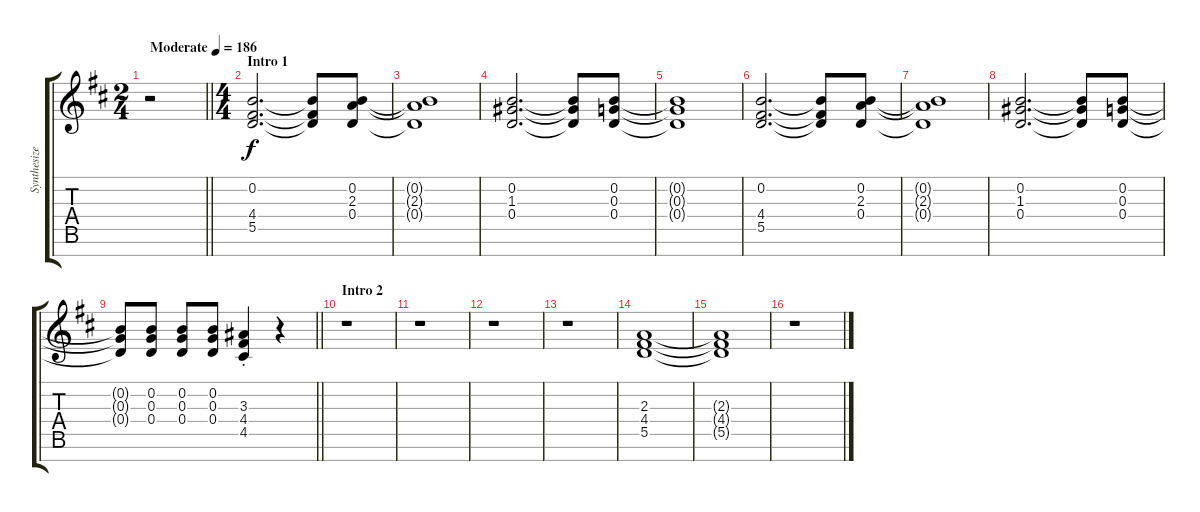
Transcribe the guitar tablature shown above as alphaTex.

\track ("Synthesizer I" "Synthesize") {instrument dulcimer}
\staff {score tabs}
\tuning (E5 B4 G4 D4 A3 E3 B2) {hide}
\ts (2 4)
\tempo (186 "Moderate")
\clef g2
\barLineRight lightlight
\ks d
r.2{dy f instrument dulcimer} |
\ts (4 4)
\section ("" "Intro 1")
(0.2 4.4 5.5).2{d} (0.2{t} 4.4{t} 5.5{t}).8 (0.2 2.3 0.4).8 |
(0.2{t} 2.3{t} 0.4{t}).1 |
(0.2 1.3 0.4).2{d} (0.2{t} 1.3{t} 0.4{t}).8 (0.2 0.3 0.4).8 |
(0.2{t} 0.3{t} 0.4{t}).1 |
(0.2 4.4 5.5).2{d} (0.2{t} 4.4{t} 5.5{t}).8 (0.2 2.3 0.4).8 |
(0.2{t} 2.3{t} 0.4{t}).1 |
(0.2 1.3 0.4).2{d} (0.2{t} 1.3{t} 0.4{t}).8 (0.2 0.3 0.4).8 |
\barLineRight lightlight
(0.2{t} 0.3{t} 0.4{t}).8 (0.2 0.3 0.4).8 (0.2 0.3 0.4).8 (0.2 0.3 0.4).8 (3.3{st} 4.4{st} 4.5{st}).4 r.4 |
\section ("" "Intro 2")
r.1 |
r.1 |
r.1 |
r.1 |
(2.3 4.4 5.5).1 |
(2.3{t} 4.4{t} 5.5{t}).1 |
r.1
